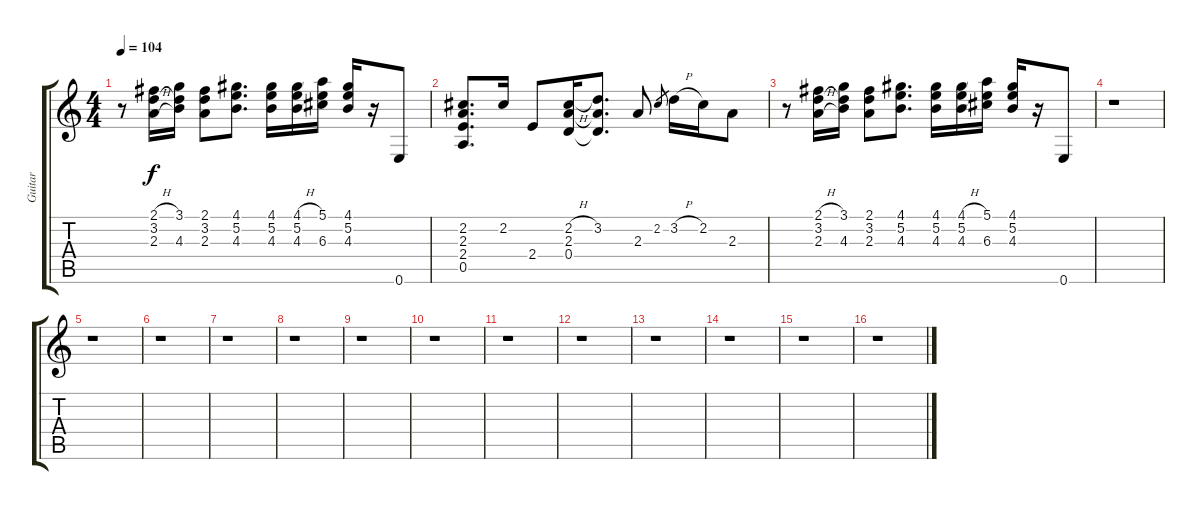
\track ("Guitar" "Guitar") {instrument acousticguitarsteel}
\staff {score tabs}
\tuning (E4 B3 G3 D3 A2 E2) {hide}
\ts (4 4)
\tempo 104
\clef g2
\ks c
r.8{dy f} (2.1{h} 3.2 2.3{h}).16 (3.1 3.2{t} 4.3).16 (2.1 3.2 2.3).8 (4.1 5.2 4.3).8{d} (4.1 5.2 4.3).16 (4.1{h} 5.2 4.3{h}).16 (5.1 5.2{t} 6.3).16 (4.1 5.2 4.3).16 r.16 0.6.8 |
(2.2 2.3 2.4 0.5).8{d} 2.2.16 2.4.8 (2.2{h} 2.3 0.4).16 (3.2 2.3{t} 0.4{t}).8{d} 2.3.8 2.2.8{gr} 3.2{h}.16 2.2.16 2.3.8 |
r.8 (2.1{h} 3.2 2.3{h}).16 (3.1 3.2{t} 4.3).16 (2.1 3.2 2.3).8 (4.1 5.2 4.3).8{d} (4.1 5.2 4.3).16 (4.1{h} 5.2 4.3{h}).16 (5.1 5.2{t} 6.3).16 (4.1 5.2 4.3).16 r.16 0.6.8 |
r.1 |
r.1 |
r.1 |
r.1 |
r.1 |
r.1 |
r.1 |
r.1 |
r.1 |
r.1 |
r.1 |
r.1 |
r.1
